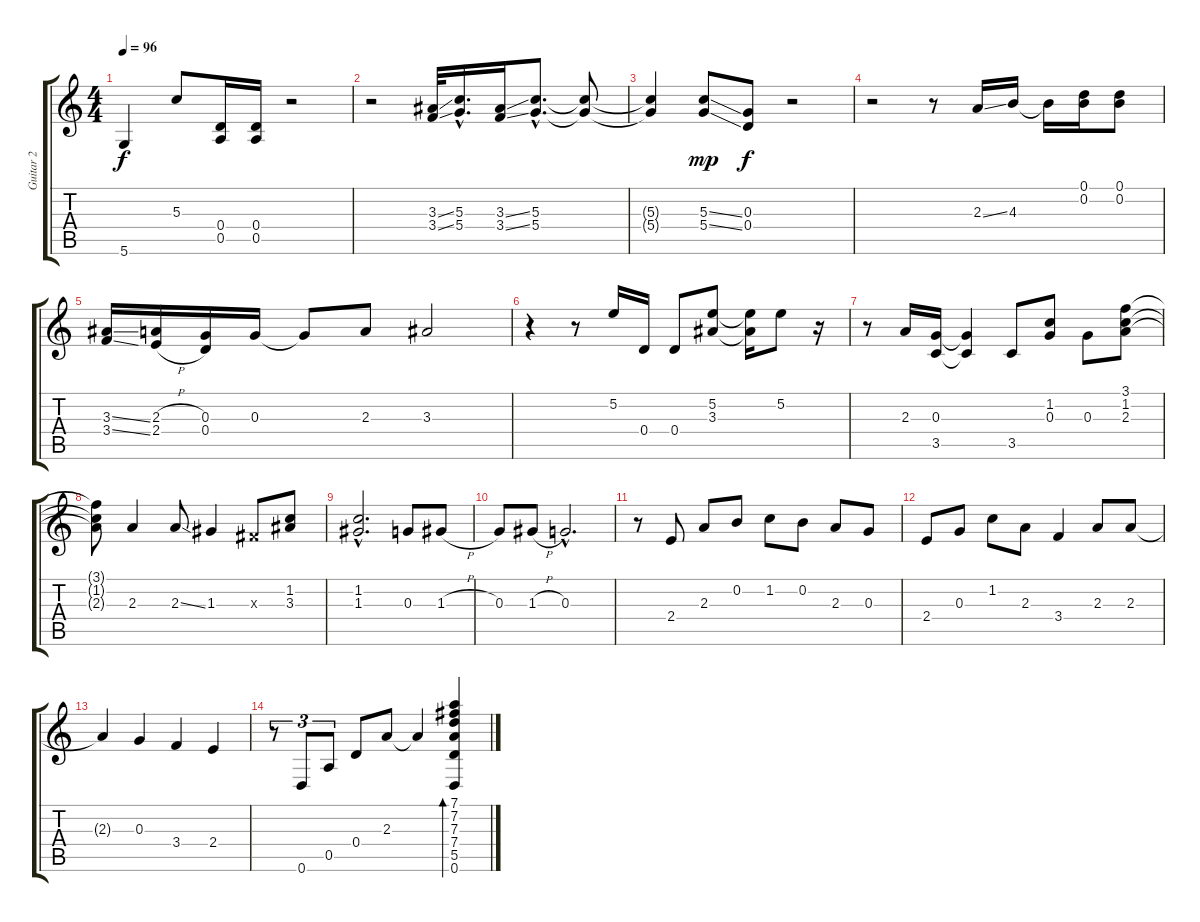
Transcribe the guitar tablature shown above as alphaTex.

\track ("Guitar 2" "Guitar 2") {instrument acousticguitarnylon}
\staff {score tabs}
\tuning (D4 B3 G3 D3 A2 D2) {hide}
\ts (4 4)
\tempo 96
\clef g2
\ks c
5.6.4{dy f} 5.3.8 (0.4 0.5).16 (0.4 0.5).16 r.2 |
r.2 (3.3{ss} 3.4{ss}).32 (5.3{hac} 5.4{hac}).16{d} (3.3{ss} 3.4{ss}).16 (5.3{hac} 5.4{hac}).8{d} (5.3{t} 5.4{t}).8 |
(5.3{t} 5.4{t}).4 (5.3{ss} 5.4{ss}).8{dy mp} (0.3 0.4).8{dy f} r.2 |
r.2 r.8 2.3{ss}.16 4.3.16 4.3{t}.16 (0.1 0.2).16 (0.1 0.2).8 |
(3.3{ss} 3.4{ss}).16 (2.3{h} 2.4{h}).16 (0.3 0.4).16 0.3.16 0.3{t}.8 2.3.8 3.3.2 |
r.4 r.8 5.2.16 0.4.16 0.4.8 (5.2 3.3).8 (5.2{t} 3.3{t}).16 5.2.8 r.16 |
r.8 2.3.16 (0.3 3.5).16 (0.3{t} 3.5{t}).4 3.5.8 (1.2 0.3).8 0.3.8 (3.1 1.2 2.3).8 |
(3.1{t} 1.2{t} 2.3{t}).8 2.3.4 2.3{ss}.8 1.3.4 -1.3{x}.8 (1.2 3.3).8 |
(1.2{hac} 1.3{hac}).2{d} 0.3.8 1.3{h}.8 |
0.3.8 1.3{h}.8 0.3{hac}.2{d} |
r.8 2.4.8 2.3.8 0.2.8 1.2.8 0.2.8 2.3.8 0.3.8 |
2.4.8 0.3.8 1.2.8 2.3.8 3.4.4 2.3.8 2.3.8 |
2.3{t}.4 0.3.4 3.4.4 2.4.4 |
r.8{tu (3 2)} 0.6.8{tu (3 2)} 0.5.8{tu (3 2)} 0.4.8 2.3.8 2.3{t}.4 (7.1 7.2 7.3 7.4 5.5 0.6).4{bd 120}
